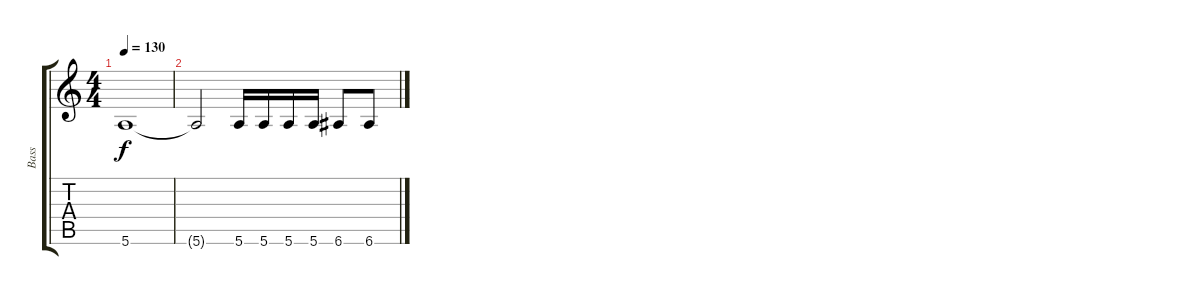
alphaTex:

\track ("Bass" "Bass") {instrument electricbassfinger}
\staff {score tabs}
\tuning (E4 B3 G3 D3 A2 E2) {hide}
\ts (4 4)
\tempo 130
\clef g2
\ks c
5.6.1{dy f} |
5.6{t}.2 5.6.16 5.6.16 5.6.16 5.6.16 6.6.8 6.6.8
